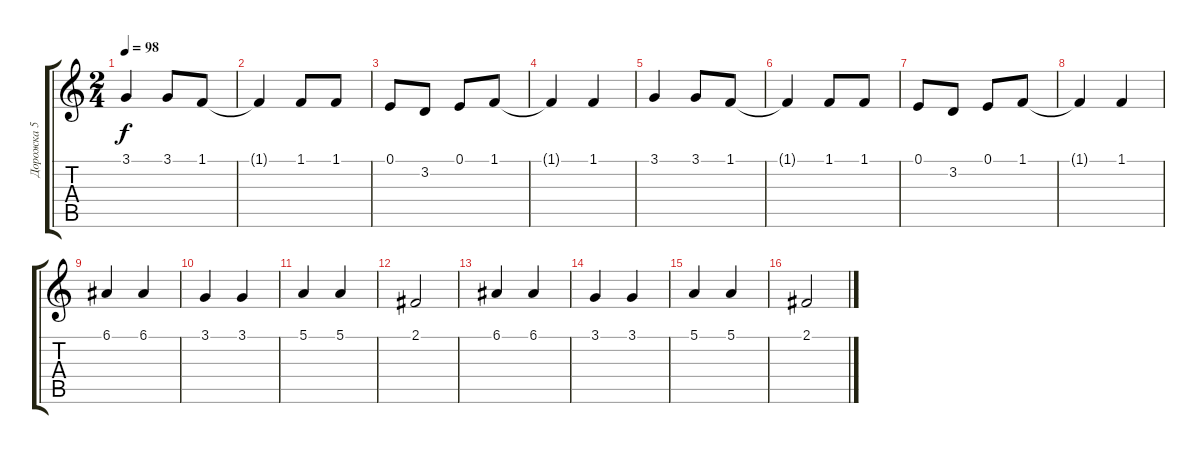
\track ("Дорожка 5" "Дорожка 5") {instrument baritonesax}
\staff {score tabs}
\tuning (E4 B3 G3 D3 A2 E2) {hide}
\ts (2 4)
\tempo 98
\clef g2
\ks c
3.1.4{dy f} 3.1.8 1.1.8 |
1.1{t}.4 1.1.8 1.1.8 |
0.1.8 3.2.8 0.1.8 1.1.8 |
1.1{t}.4 1.1.4 |
3.1.4 3.1.8 1.1.8 |
1.1{t}.4 1.1.8 1.1.8 |
0.1.8 3.2.8 0.1.8 1.1.8 |
1.1{t}.4 1.1.4 |
6.1.4 6.1.4 |
3.1.4 3.1.4 |
5.1.4 5.1.4 |
2.1.2 |
6.1.4 6.1.4 |
3.1.4 3.1.4 |
5.1.4 5.1.4 |
2.1.2
